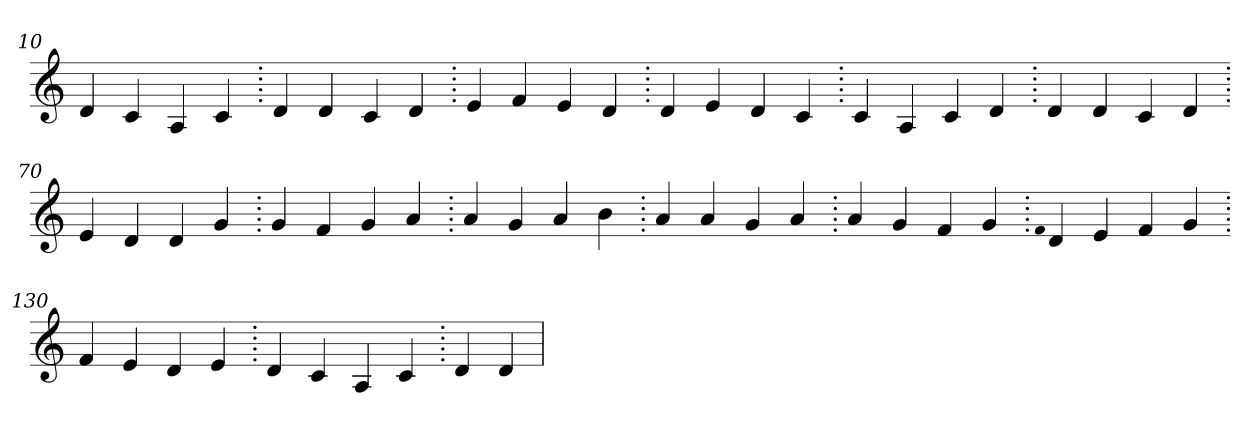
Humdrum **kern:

**kern
*part1
*staff1
*clefG2
=10.
4d
4c
4A
4c
=20.
4d
4d
4c
4d
=30.
4e
4f
4e
4d
=40.
4d
4e
4d
4c
=50.
4c
4A
4c
4d
=60.
4d
4d
4c
4d
=70.
4e
4d
4d
4g
=80.
4g
4f
4g
4a
=90.
4a
4g
4a
4b
=100.
4a
4a
4g
4a
=110.
4a
4g
4f
4g
=120.
qqf
4d
4e
4f
4g
=130.
4f
4e
4d
4e
=140.
4d
4c
4A
4c
=150.
4d
4d
=
*-
